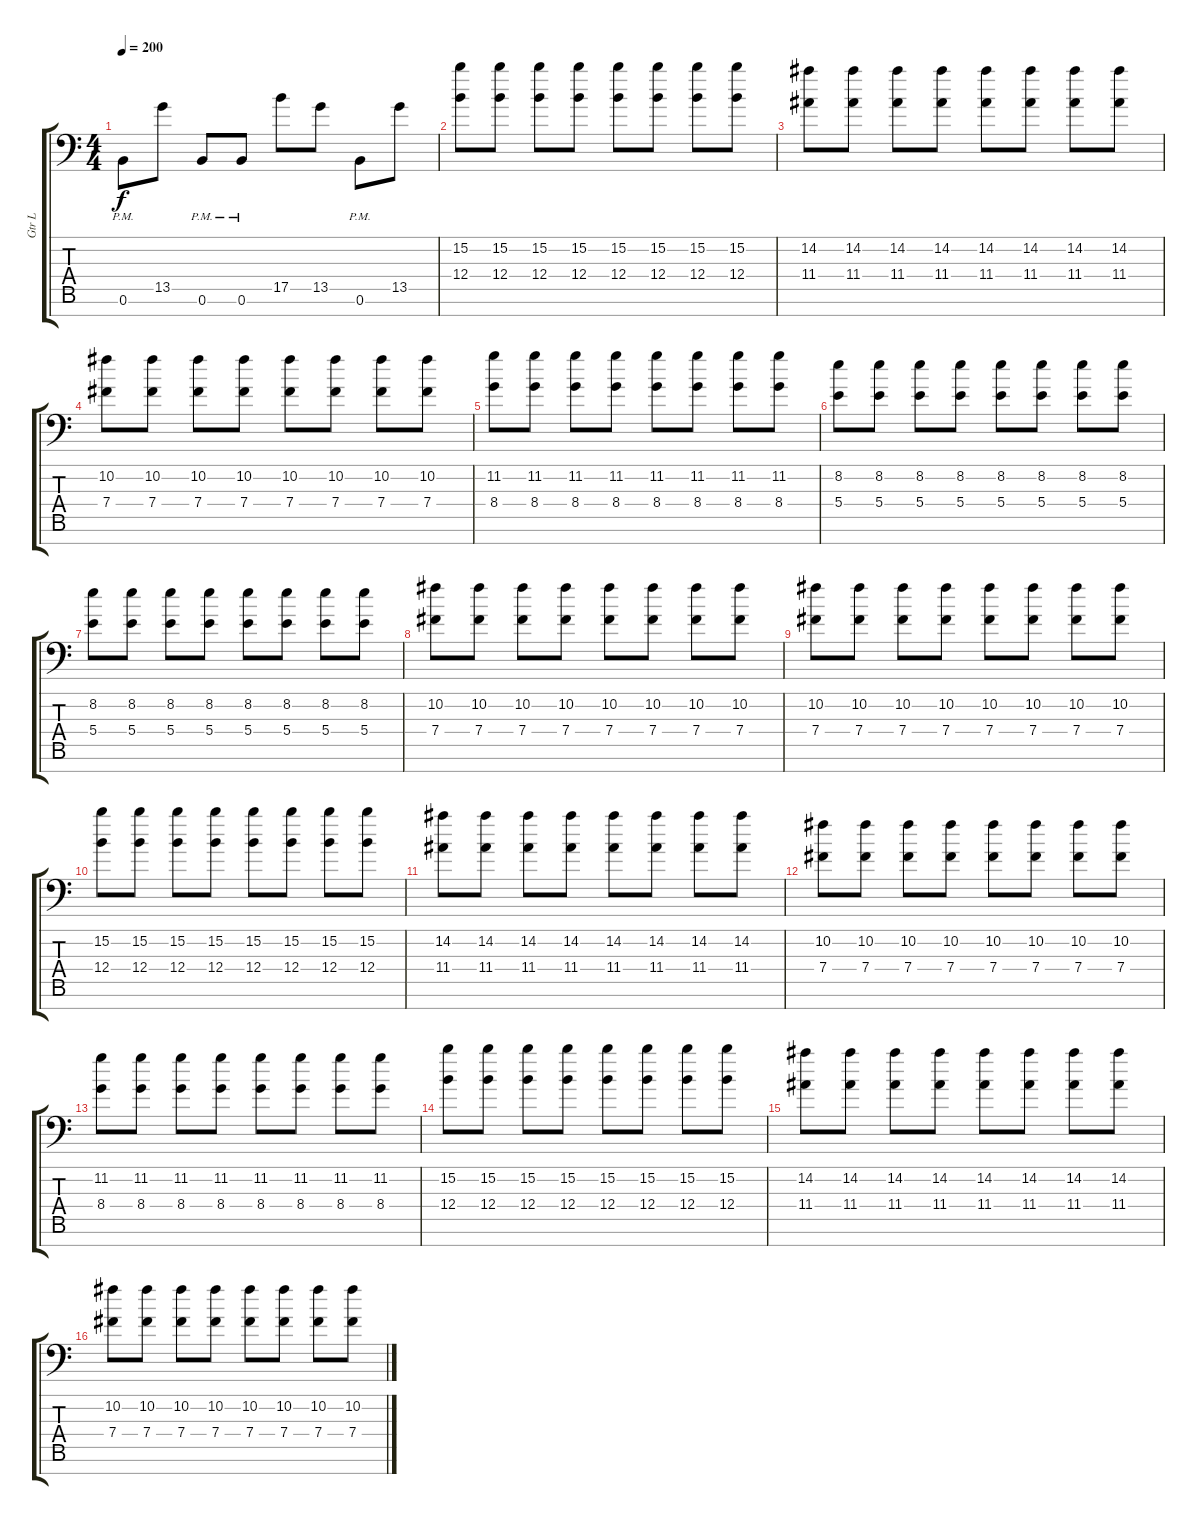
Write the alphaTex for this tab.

\track ("Gtr L" "Gtr L") {instrument distortionguitar}
\staff {score tabs}
\tuning (Db4 Ab3 E3 B2 Gb2 B1 Gb1) {hide}
\ts (4 4)
\tempo 200
\clef f4
\ks c
0.6{pm}.8{dy f} 13.5.8 0.6{pm}.8 0.6{pm}.8 17.5.8 13.5.8 0.6{pm}.8 13.5.8 |
(15.2 12.4).8 (15.2 12.4).8 (15.2 12.4).8 (15.2 12.4).8 (15.2 12.4).8 (15.2 12.4).8 (15.2 12.4).8 (15.2 12.4).8 |
(14.2 11.4).8 (14.2 11.4).8 (14.2 11.4).8 (14.2 11.4).8 (14.2 11.4).8 (14.2 11.4).8 (14.2 11.4).8 (14.2 11.4).8 |
(10.2 7.4).8 (10.2 7.4).8 (10.2 7.4).8 (10.2 7.4).8 (10.2 7.4).8 (10.2 7.4).8 (10.2 7.4).8 (10.2 7.4).8 |
(11.2 8.4).8 (11.2 8.4).8 (11.2 8.4).8 (11.2 8.4).8 (11.2 8.4).8 (11.2 8.4).8 (11.2 8.4).8 (11.2 8.4).8 |
(8.2 5.4).8 (8.2 5.4).8 (8.2 5.4).8 (8.2 5.4).8 (8.2 5.4).8 (8.2 5.4).8 (8.2 5.4).8 (8.2 5.4).8 |
(8.2 5.4).8 (8.2 5.4).8 (8.2 5.4).8 (8.2 5.4).8 (8.2 5.4).8 (8.2 5.4).8 (8.2 5.4).8 (8.2 5.4).8 |
(10.2 7.4).8 (10.2 7.4).8 (10.2 7.4).8 (10.2 7.4).8 (10.2 7.4).8 (10.2 7.4).8 (10.2 7.4).8 (10.2 7.4).8 |
(10.2 7.4).8 (10.2 7.4).8 (10.2 7.4).8 (10.2 7.4).8 (10.2 7.4).8 (10.2 7.4).8 (10.2 7.4).8 (10.2 7.4).8 |
(15.2 12.4).8 (15.2 12.4).8 (15.2 12.4).8 (15.2 12.4).8 (15.2 12.4).8 (15.2 12.4).8 (15.2 12.4).8 (15.2 12.4).8 |
(14.2 11.4).8 (14.2 11.4).8 (14.2 11.4).8 (14.2 11.4).8 (14.2 11.4).8 (14.2 11.4).8 (14.2 11.4).8 (14.2 11.4).8 |
(10.2 7.4).8 (10.2 7.4).8 (10.2 7.4).8 (10.2 7.4).8 (10.2 7.4).8 (10.2 7.4).8 (10.2 7.4).8 (10.2 7.4).8 |
(11.2 8.4).8 (11.2 8.4).8 (11.2 8.4).8 (11.2 8.4).8 (11.2 8.4).8 (11.2 8.4).8 (11.2 8.4).8 (11.2 8.4).8 |
(15.2 12.4).8 (15.2 12.4).8 (15.2 12.4).8 (15.2 12.4).8 (15.2 12.4).8 (15.2 12.4).8 (15.2 12.4).8 (15.2 12.4).8 |
(14.2 11.4).8 (14.2 11.4).8 (14.2 11.4).8 (14.2 11.4).8 (14.2 11.4).8 (14.2 11.4).8 (14.2 11.4).8 (14.2 11.4).8 |
(10.2 7.4).8 (10.2 7.4).8 (10.2 7.4).8 (10.2 7.4).8 (10.2 7.4).8 (10.2 7.4).8 (10.2 7.4).8 (10.2 7.4).8
